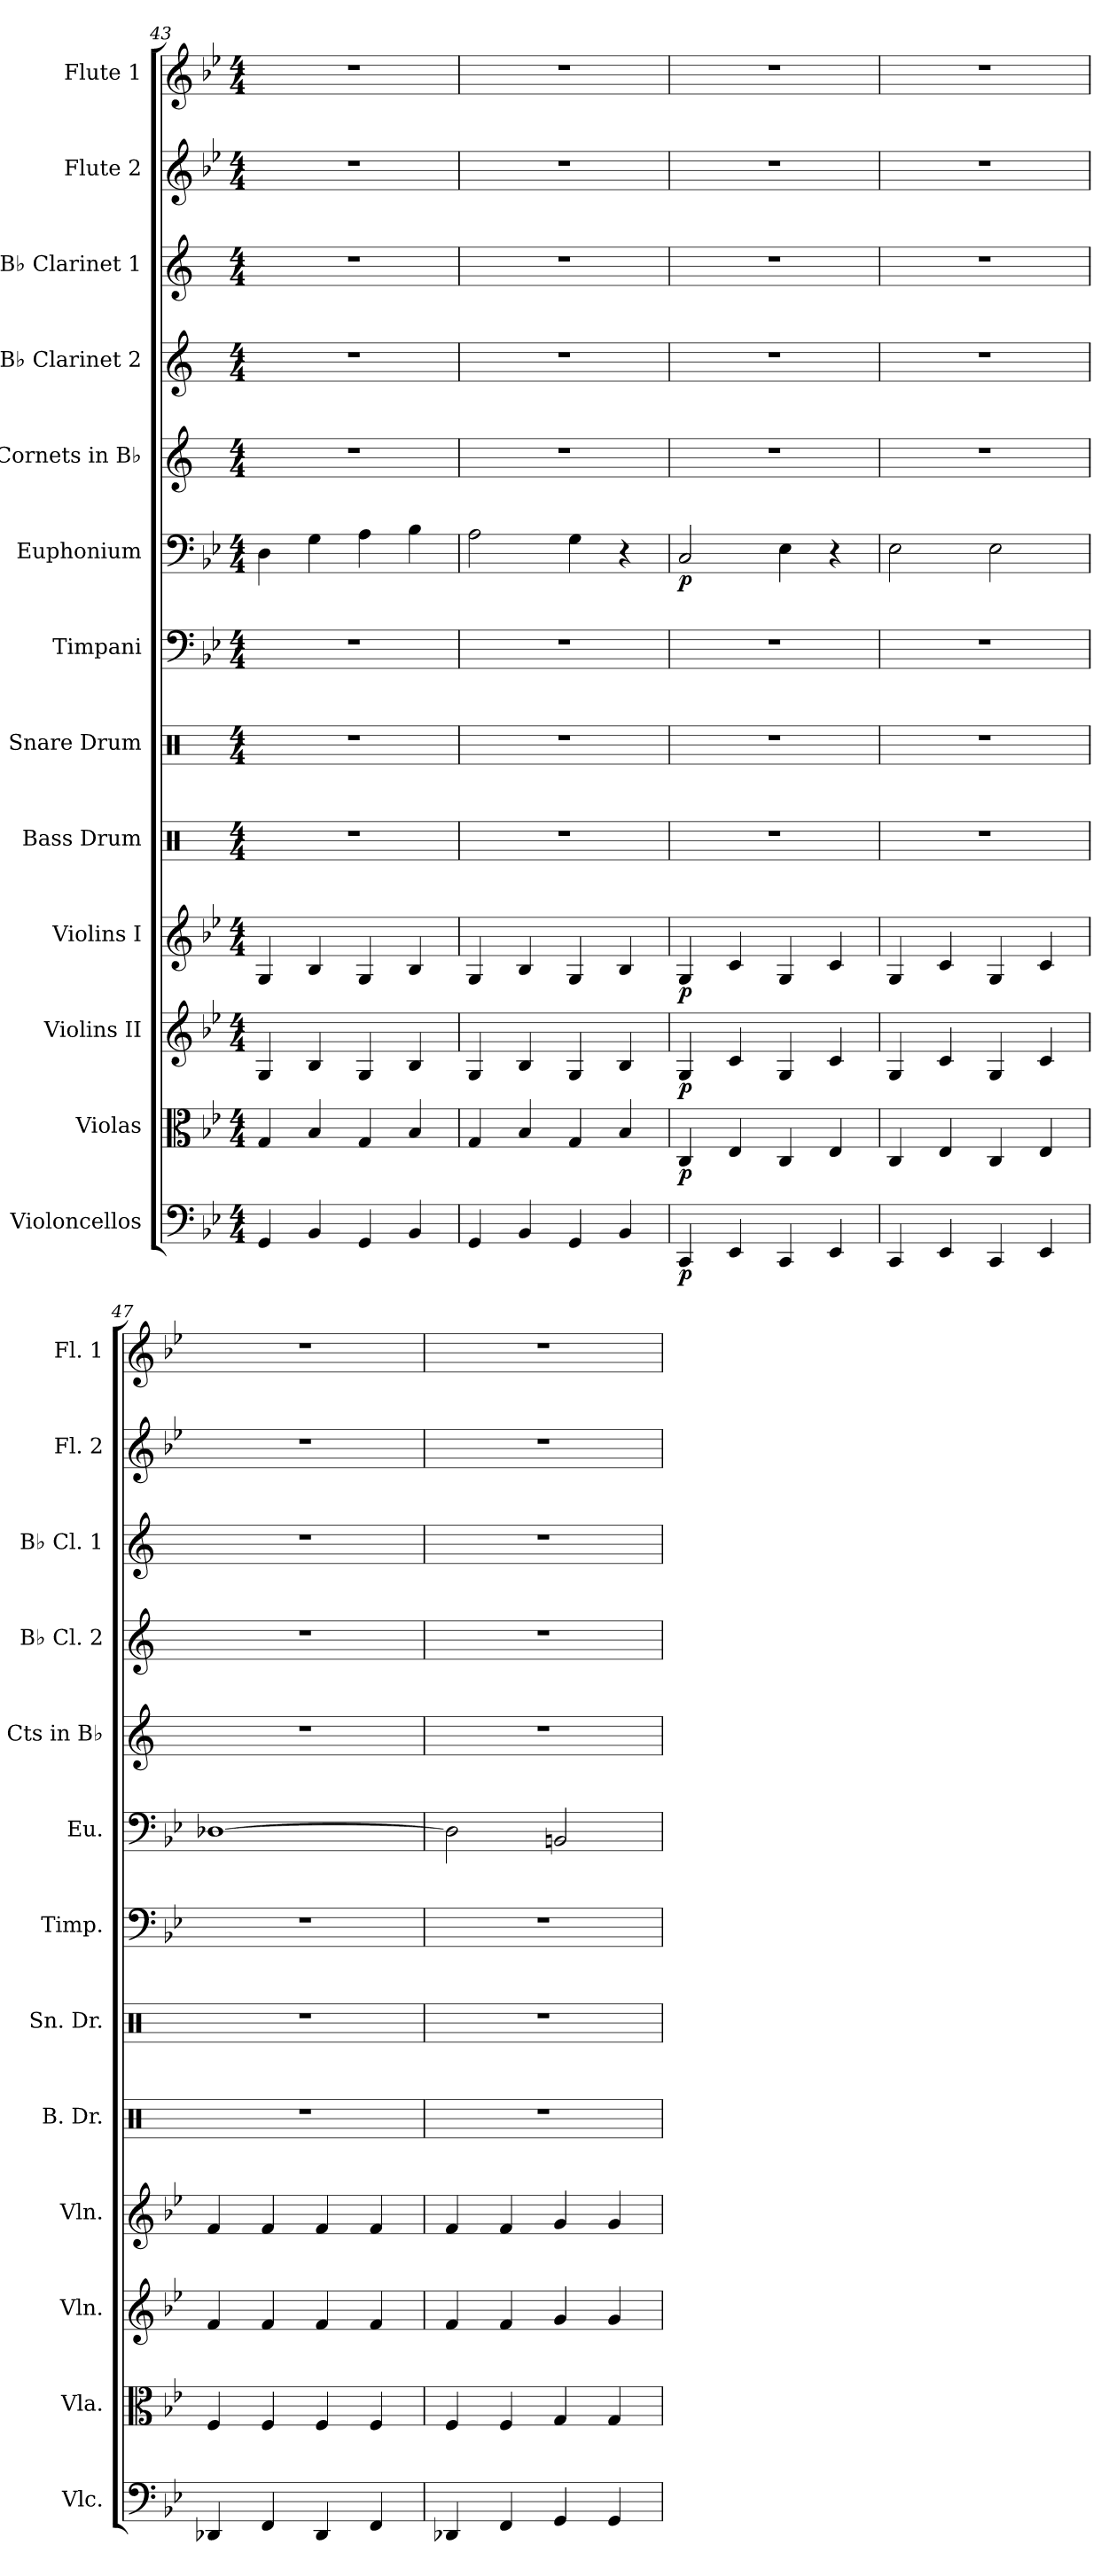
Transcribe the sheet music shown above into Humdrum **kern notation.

**kern	**dynam	**kern	**dynam	**kern	**dynam	**kern	**dynam	**kern	**kern	**kern	**kern	**dynam	**kern	**kern	**kern	**kern	**kern
*part13	*part13	*part12	*part12	*part11	*part11	*part10	*part10	*part9	*part8	*part7	*part6	*part6	*part5	*part4	*part3	*part2	*part1
*staff13	*staff13	*staff12	*staff12	*staff11	*staff11	*staff10	*staff10	*staff9	*staff8	*staff7	*staff6	*staff6	*staff5	*staff4	*staff3	*staff2	*staff1
*I"Violoncellos	*	*I"Violas	*	*I"Violins II	*	*I"Violins I	*	*I"Bass Drum	*I"Snare Drum	*I"Timpani	*I"Euphonium	*	*I"Cornets in B♭	*I"B♭ Clarinet 2	*I"B♭ Clarinet 1	*I"Flute 2	*I"Flute 1
*I'Vlc.	*	*I'Vla.	*	*I'Vln.	*	*I'Vln.	*	*I'B. Dr.	*I'Sn. Dr.	*I'Timp.	*I'Eu.	*	*I'Cts in B♭	*I'B♭ Cl. 2	*I'B♭ Cl. 1	*I'Fl. 2	*I'Fl. 1
*clefF4	*	*clefC3	*	*clefG2	*	*clefG2	*	*clefX	*clefX	*clefF4	*clefF4	*	*clefG2	*clefG2	*clefG2	*clefG2	*clefG2
*	*	*	*	*	*	*	*	*	*	*	*	*	*ITrd1c2	*ITrd1c2	*ITrd1c2	*	*
*k[b-e-]	*	*k[b-e-]	*	*k[b-e-]	*	*k[b-e-]	*	*k[]	*k[]	*k[b-e-]	*k[b-e-]	*	*k[b-e-]	*k[b-e-]	*k[b-e-]	*k[b-e-]	*k[b-e-]
*M4/4	*	*M4/4	*	*M4/4	*	*M4/4	*	*M4/4	*M4/4	*M4/4	*M4/4	*	*M4/4	*M4/4	*M4/4	*M4/4	*M4/4
=43	=43	=43	=43	=43	=43	=43	=43	=43	=43	=43	=43	=43	=43	=43	=43	=43	=43
4GG/	.	4G/	.	4G/	.	4G/	.	1r	1r	1r	4D\	.	1r	1r	1r	1r	1r
4BB-/	.	4B-/	.	4B-/	.	4B-/	.	.	.	.	4G\	.	.	.	.	.	.
4GG/	.	4G/	.	4G/	.	4G/	.	.	.	.	4A\	.	.	.	.	.	.
4BB-/	.	4B-/	.	4B-/	.	4B-/	.	.	.	.	4B-\	.	.	.	.	.	.
=44	=44	=44	=44	=44	=44	=44	=44	=44	=44	=44	=44	=44	=44	=44	=44	=44	=44
4GG/	.	4G/	.	4G/	.	4G/	.	1r	1r	1r	2A\	.	1r	1r	1r	1r	1r
4BB-/	.	4B-/	.	4B-/	.	4B-/	.	.	.	.	.	.	.	.	.	.	.
4GG/	.	4G/	.	4G/	.	4G/	.	.	.	.	4G\	.	.	.	.	.	.
4BB-/	.	4B-/	.	4B-/	.	4B-/	.	.	.	.	4r	.	.	.	.	.	.
=45	=45	=45	=45	=45	=45	=45	=45	=45	=45	=45	=45	=45	=45	=45	=45	=45	=45
!	!LO:DY:b	!	!LO:DY:b	!	!LO:DY:b	!	!LO:DY:b	!	!	!	!	!LO:DY:b	!	!	!	!	!
4CC/	p	4C/	p	4G/	p	4G/	p	1r	1r	1r	2C/	p	1r	1r	1r	1r	1r
4EE-/	.	4E-/	.	4c/	.	4c/	.	.	.	.	.	.	.	.	.	.	.
4CC/	.	4C/	.	4G/	.	4G/	.	.	.	.	4E-\	.	.	.	.	.	.
4EE-/	.	4E-/	.	4c/	.	4c/	.	.	.	.	4r	.	.	.	.	.	.
=46	=46	=46	=46	=46	=46	=46	=46	=46	=46	=46	=46	=46	=46	=46	=46	=46	=46
4CC/	.	4C/	.	4G/	.	4G/	.	1r	1r	1r	2E-\	.	1r	1r	1r	1r	1r
4EE-/	.	4E-/	.	4c/	.	4c/	.	.	.	.	.	.	.	.	.	.	.
4CC/	.	4C/	.	4G/	.	4G/	.	.	.	.	2E-\	.	.	.	.	.	.
4EE-/	.	4E-/	.	4c/	.	4c/	.	.	.	.	.	.	.	.	.	.	.
!!LO:PB:g=z
=47	=47	=47	=47	=47	=47	=47	=47	=47	=47	=47	=47	=47	=47	=47	=47	=47	=47
4DD-X/	.	4F/	.	4f/	.	4f/	.	1r	1r	1r	[1D-X	.	1r	1r	1r	1r	1r
4FF/	.	4F/	.	4f/	.	4f/	.	.	.	.	.	.	.	.	.	.	.
4DD-/	.	4F/	.	4f/	.	4f/	.	.	.	.	.	.	.	.	.	.	.
4FF/	.	4F/	.	4f/	.	4f/	.	.	.	.	.	.	.	.	.	.	.
=48	=48	=48	=48	=48	=48	=48	=48	=48	=48	=48	=48	=48	=48	=48	=48	=48	=48
4DD-X/	.	4F/	.	4f/	.	4f/	.	1r	1r	1r	2D-\]	.	1r	1r	1r	1r	1r
4FF/	.	4F/	.	4f/	.	4f/	.	.	.	.	.	.	.	.	.	.	.
4GG/	.	4G/	.	4g/	.	4g/	.	.	.	.	2BBn/	.	.	.	.	.	.
4GG/	.	4G/	.	4g/	.	4g/	.	.	.	.	.	.	.	.	.	.	.
=	=	=	=	=	=	=	=	=	=	=	=	=	=	=	=	=	=
*-	*-	*-	*-	*-	*-	*-	*-	*-	*-	*-	*-	*-	*-	*-	*-	*-	*-
